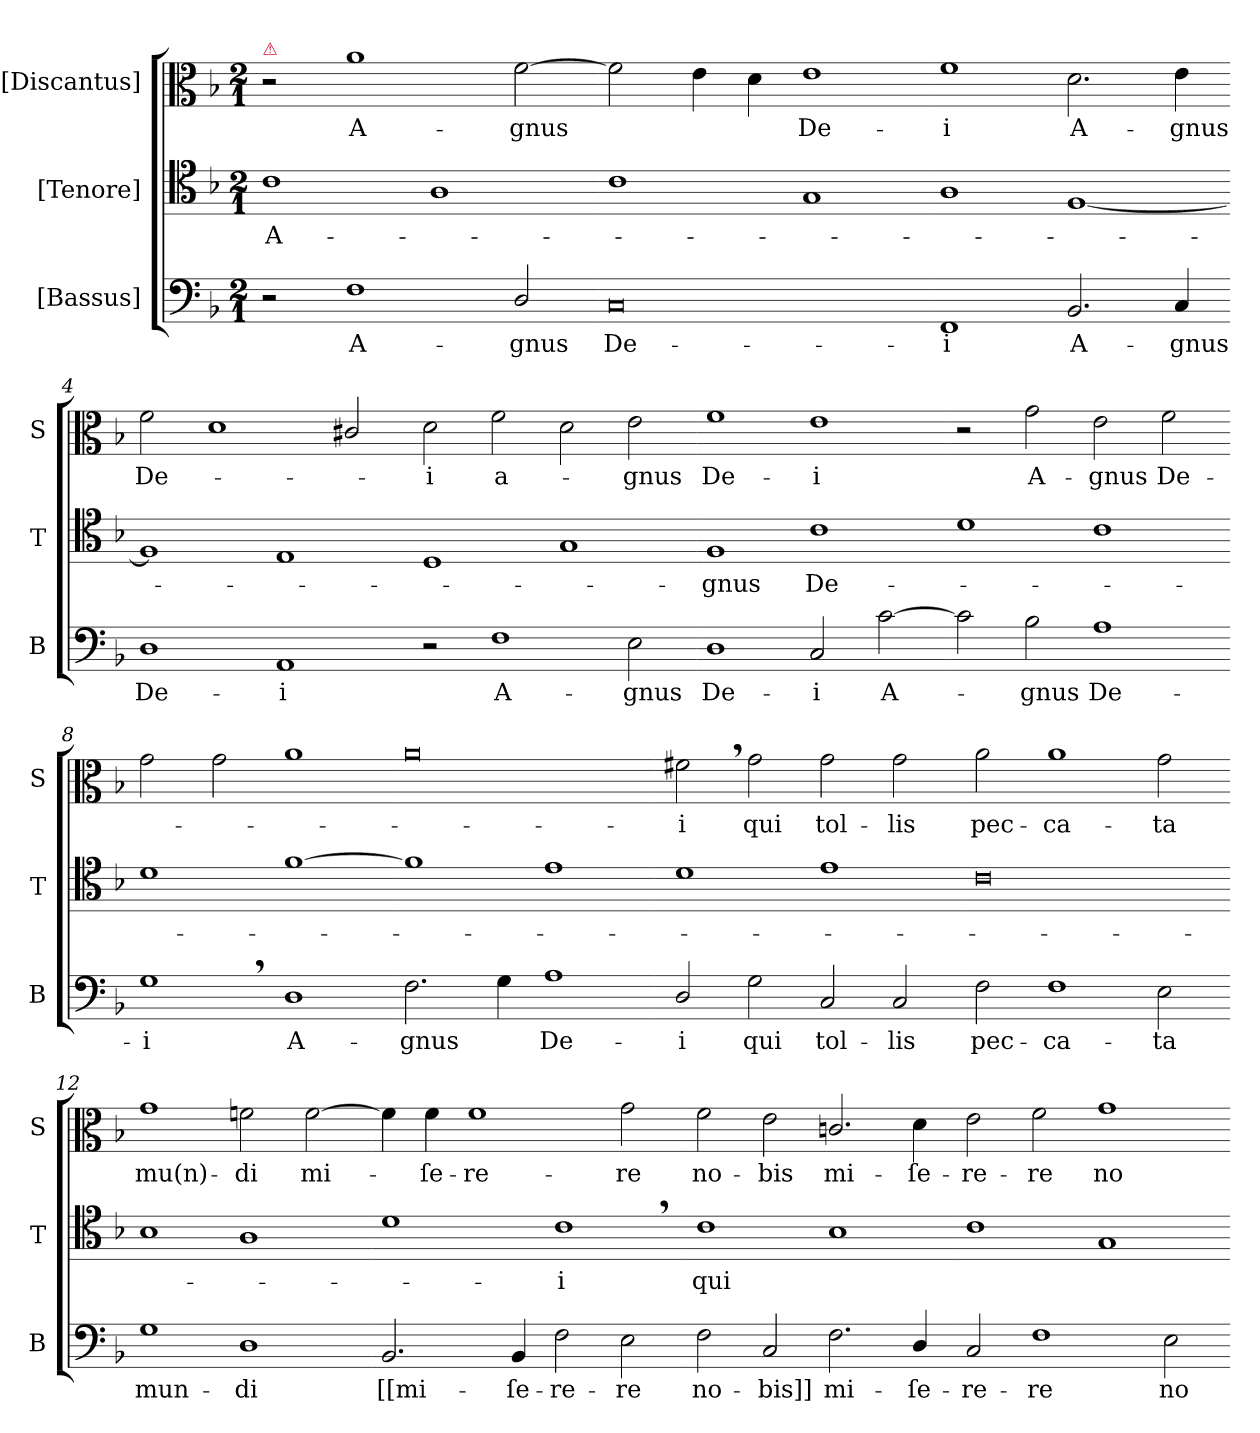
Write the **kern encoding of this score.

**kern	**text	**kern	**text	**kern	**text
*part3	*part3	*part2	*part2	*part1	*part1
*staff3	*staff3	*staff2	*staff2	*staff1	*staff1
*I"[Bassus]	*	*I"[Tenore]	*	*I"[Discantus]	*
*I'B	*	*I'T	*	*I'S	*
*clefF4	*	*clefC4	*	*clefC3	*
*k[b-]	*	*k[b-]	*	*k[b-]	*
*F:	*	*F:	*	*F:	*
*M2/1	*	*M2/1	*	*M2/1	*
=1	=1	=1	=1	=1	=1
!	!	!	!	!LO:TX:a:color=crimson:t=⚠	!
2r	.	1c	A-	2r	.
1F	A-	.	.	1a	A-
.	.	1A	.	.	.
2D/	-gnus	.	.	[2f\	-gnus
=2-	=2-	=2-	=2-	=2-	=2-
0C	De-	1c	.	2f\]	.
.	.	.	.	4e\	.
.	.	.	.	4d\	.
.	.	1G	.	1e	De-
=3-	=3-	=3-	=3-	=3-	=3-
1FF	-i	1A	.	1f	-i
!	!LO:LY:i	!	!	!	!LO:LY:i
2.BB-/	A-	[1F	.	2.d\	A-
!	!LO:LY:i	!	!	!	!LO:LY:i
4C/	-gnus	.	.	4e\	-gnus
=4-	=4-	=4-	=4-	=4-	=4-
!	!LO:LY:i	!	!	!	!LO:LY:i
1D	De-	1F]	.	2f\	De-
.	.	.	.	1d	.
!	!LO:LY:i	!	!	!	!
1AA	-i	1E	.	.	.
.	.	.	.	2c#X/	.
=5-	=5-	=5-	=5-	=5-	=5-
!	!	!	!	!	!LO:LY:i
2r	.	1D	.	2d\	-i
1F	A-	.	.	2f\	a-
.	.	1G	.	2d\	.
2E\	-gnus	.	.	2e\	-gnus
=6-	=6-	=6-	=6-	=6-	=6-
1D	De-	1F	-gnus	1f	De-
2C/	-i	1c	De-	1e	-i
!	!LO:LY:i	!	!	!	!
[2c\	A-	.	.	.	.
=7-	=7-	=7-	=7-	=7-	=7-
2c\]	.	1d	.	2r	.
!	!LO:LY:i	!	!	!	!LO:LY:i
2B-\	-gnus	.	.	2g\	A-
!	!LO:LY:i	!	!	!	!LO:LY:i
1A	De-	1c	.	2e\	-gnus
!	!	!	!	!	!LO:LY:i
.	.	.	.	2f\	De-
=8-	=8-	=8-	=8-	=8-	=8-
!	!LO:LY:i	!	!	!	!
1G,<	-i	1d	.	2g\	.
.	.	.	.	2g\	.
!	!LO:LY:i	!	!	!	!
1D	A-	[1f	.	1a	.
=9-	=9-	=9-	=9-	=9-	=9-
!	!LO:LY:i	!	!	!	!
2.F\	-gnus	1f]	.	0a	.
4G\	.	.	.	.	.
!	!LO:LY:i	!	!	!	!
1A	De-	1e	.	.	.
=10-	=10-	=10-	=10-	=10-	=10-
!	!LO:LY:i	!	!	!	!LO:LY:i
2D/	-i	1d	.	2f#X,\	-i
2G\	qui	.	.	2g\	qui
2C/	tol-	1e	.	2g\	tol-
2C/	-lis	.	.	2g\	-lis
=11-	=11-	=11-	=11-	=11-	=11-
2F\	pec-	0c	.	2a\	pec-
1F	-ca-	.	.	1a	-ca-
2E\	-ta	.	.	2g\	-ta
=12-	=12-	=12-	=12-	=12-	=12-
1G	mun-	1B-	.	1g	mu(n)-
1D	-di	1A	.	2fn\	-di
.	.	.	.	[2f\	mi-
=13-	=13-	=13-	=13-	=13-	=13-
2.BB-/	[[mi-	1d	.	4f\]	.
.	.	.	.	4f\	-ſe-
.	.	.	.	1f	-re-
4BB-/	-ſe-	.	.	.	.
2F\	-re-	1c,	-i	.	.
2E\	-re	.	.	2g\	-re
=14-	=14-	=14-	=14-	=14-	=14-
2F\	no-	1c	qui	2f\	no-
2C/	-bis]]	.	.	2e\	-bis
!	!LO:LY:i	!	!	!	!LO:LY:i
2.F\	mi-	1B-	.	2.cn/	mi-
!	!LO:LY:i	!	!	!	!LO:LY:i
4D/	-ſe-	.	.	4d\	-ſe-
=15-	=15-	=15-	=15-	=15-	=15-
!	!LO:LY:i	!	!	!	!LO:LY:i
2C/	-re-	1c	.	2e\	-re-
!	!LO:LY:i	!	!	!	!LO:LY:i
1F	-re	.	.	2f\	-re
!	!	!	!	!	!LO:LY:i
.	.	1G	.	1g	no-
!	!LO:LY:i	!	!	!	!
2E\	no-	.	.	.	.
=-	=-	=-	=-	=-	=-
*-	*-	*-	*-	*-	*-
